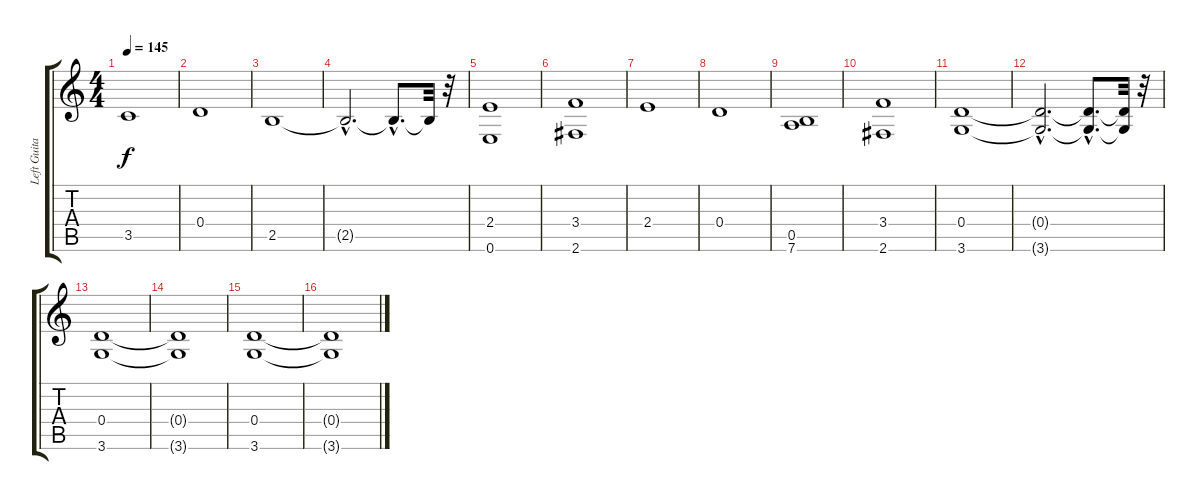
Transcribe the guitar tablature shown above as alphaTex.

\track ("Left Guitar" "Left Guita") {instrument overdrivenguitar}
\staff {score tabs}
\tuning (E4 B3 G3 D3 A2 E2) {hide}
\ts (4 4)
\tempo 145
\clef g2
\ks c
3.5.1{dy f} |
0.4.1 |
2.5.1 |
2.5{hac t}.2{d} 2.5{hac t}.8{d} 2.5{t}.32 r.32 |
(2.4 0.6).1 |
(3.4 2.6).1 |
2.4.1 |
0.4.1 |
(0.5 7.6).1 |
(3.4 2.6).1 |
(0.4 3.6).1 |
(0.4{hac t} 3.6{hac t}).2{d} (0.4{hac t} 3.6{hac t}).8{d} (0.4{t} 3.6{t}).32 r.32 |
(0.4 3.6).1 |
(0.4{t} 3.6{t}).1 |
(0.4 3.6).1 |
(0.4{t} 3.6{t}).1
